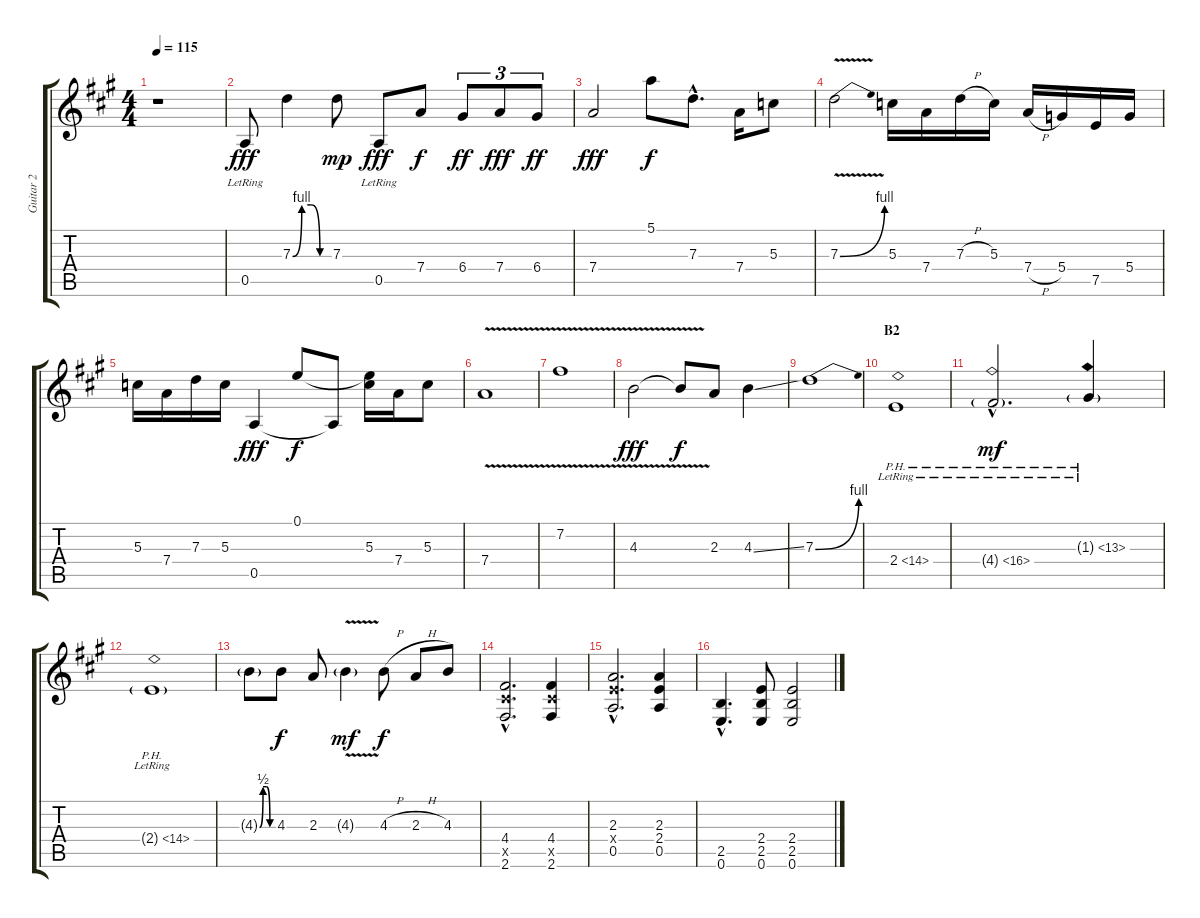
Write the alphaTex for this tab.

\track ("Guitar 2" "Guitar 2") {instrument distortionguitar}
\staff {score tabs}
\tuning (E4 B3 G3 D3 A2 E2) {hide}
\ts (4 4)
\tempo 115
\clef g2
\ks a
r.1{dy f} |
0.5{lr}.8{dy fff volume 16 instrument distortionguitar} 7.3{be (custom 0 0 15 4 30 4 45 0 60 0)}.4 7.3.8{dy mp} 0.5{lr}.8{dy fff} 7.4.8{dy f} 6.4.8{tu (3 2) dy ff} 7.4.8{tu (3 2) dy fff} 6.4.8{tu (3 2) dy ff} |
7.4.2{dy fff} 5.1.8{dy f} 7.3{hac}.8{d} 7.4.16 5.3.8 |
7.3{be (bend 0 0 60 4) v}.2 5.3.16 7.4.16 7.3{h}.16 5.3.16 7.4{h}.16 5.4.16 7.5.16 5.4.16 |
5.3.16 7.4.16 7.3.16 5.3.16 0.5.4{dy fff} 0.1.8{dy f} 0.5{t}.8 (0.1{t} 5.3).16 7.4.16 5.3.8 |
7.4{v}.1 |
7.2{v}.1 |
4.3{v}.2{dy fff} 4.3{t}.8{dy f} 2.3.8 4.3{ss}.4 |
7.3{be (bend 0 0 60 4)}.1 |
\section ("" "B2")
2.4{ph 12 lr}.1{volume 16} |
4.4{ph 12 g hac lr}.2{d dy mf} 1.3{ph 12 g lr}.4 |
2.4{ph 12 g lr}.1 |
4.3{be (custom 0 0 15 2 30 2 45 0 60 0) g}.8 4.3.8{dy f} 2.3.8 4.3{v g}.4{dy mf} 4.3{h}.8{dy f} 2.3{h}.8 4.3.8 |
(4.4{hac} 4.5{hac x} 2.6{hac}).2{d} (4.4 4.5{x} 2.6).4 |
(2.3{hac} 2.4{hac x} 0.5{hac}).2{d} (2.3 2.4 0.5).4 |
(2.5{hac} 0.6{hac}).4{d} (2.4 2.5 0.6).8 (2.4 2.5 0.6).2
